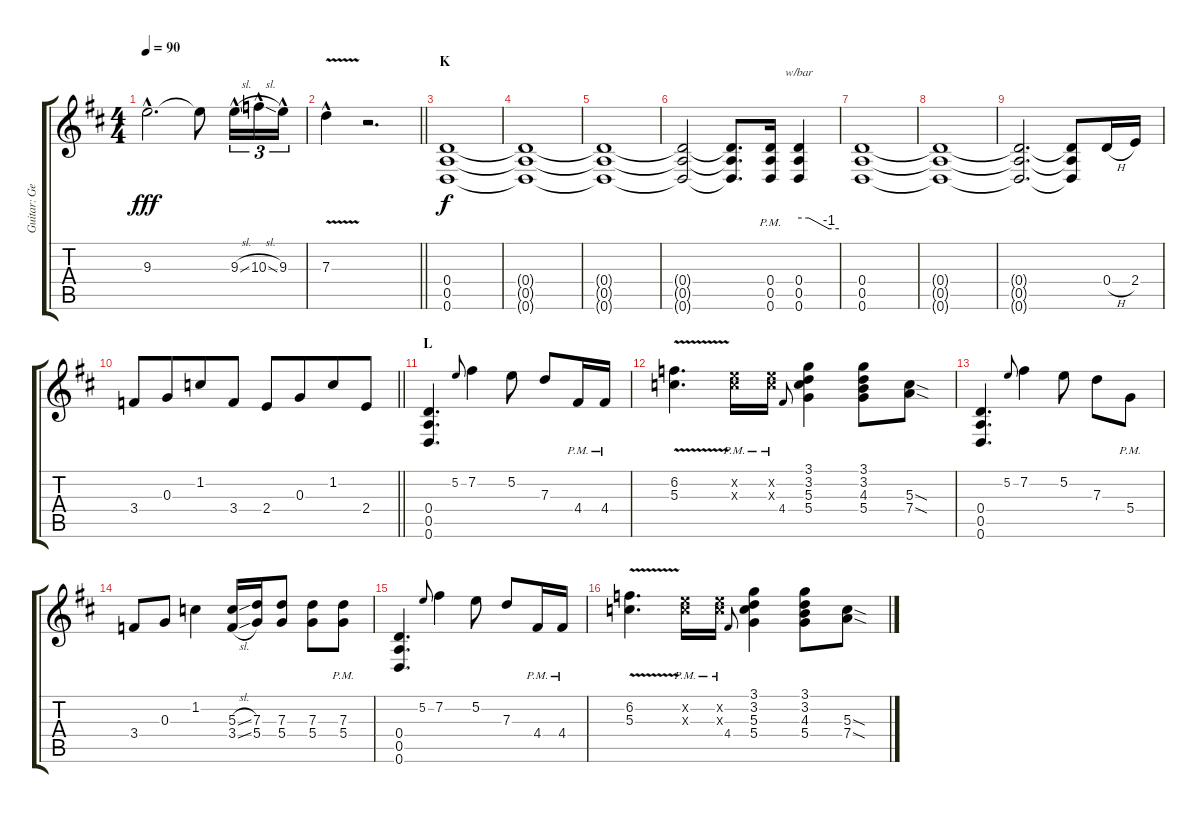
\track ("Guitar: George" "Guitar: Ge") {instrument distortionguitar}
\staff {score tabs}
\tuning (E4 B3 G3 D3 A2 D2) {hide}
\ts (4 4)
\tempo 90
\clef g2
\ks d
9.3{hac}.2{d dy fff} 9.3{t}.8 9.3{sl hac}.16{tu (3 2)} 10.3{sl hac}.16{tu (3 2)} 9.3{hac}.16{tu (3 2)} |
\barLineRight lightlight
7.3{v hac}.4 r.2{d} |
\section ("" "K")
(0.4 0.5 0.6).1{dy f volume 13 balance 11 instrument distortionguitar} |
(0.4{t} 0.5{t} 0.6{t}).1 |
(0.4{t} 0.5{t} 0.6{t}).1 |
(0.4{t} 0.5{t} 0.6{t}).2 (0.4{t} 0.5{t} 0.6{t}).8{d} (0.4{pm} 0.5{pm} 0.6{pm}).16 (0.4 0.5 0.6).4{tbe (custom default 0 0 15 0 45 -4 60 -4)} |
(0.4 0.5 0.6).1 |
(0.4{t} 0.5{t} 0.6{t}).1 |
(0.4{t} 0.5{t} 0.6{t}).2{d} (0.4{t} 0.5{t} 0.6{t}).8 0.4{h}.16 2.4.16 |
\barLineRight lightlight
3.4.8 0.3.8{beam merge} 1.2.8 3.4.8 2.4.8 0.3.8{beam merge} 1.2.8 2.4.8 |
\section ("" "L")
(0.4 0.5 0.6).4{d} 5.2.8{gr onbeat} 7.2.4 5.2.8 7.3.8 4.4{pm}.16 4.4{pm}.16 |
(6.2{v} 5.3{v}).4{d} (5.2{pm x} 5.3{pm x}).16 (5.2{pm x} 5.3{pm x}).16 4.4.8{gr onbeat} (3.1 3.2 5.3 5.4).4 (3.1 3.2 4.3 5.4).8 (5.3{sod} 7.4{sod}).8 |
(0.4 0.5 0.6).4{d} 5.2.8{gr onbeat} 7.2.4 5.2.8 7.3.8 5.4{pm}.8 |
3.4.8 0.3.8 1.2.4 (5.3{sl} 3.4{sl}).16 (7.3 5.4).16 (7.3 5.4).8 (7.3 5.4).8 (7.3{pm} 5.4{pm}).8 |
(0.4 0.5 0.6).4{d} 5.2.8{gr onbeat} 7.2.4 5.2.8 7.3.8 4.4{pm}.16 4.4{pm}.16 |
(6.2{v} 5.3{v}).4{d} (5.2{pm x} 5.3{pm x}).16 (5.2{pm x} 5.3{pm x}).16 4.4.8{gr onbeat} (3.1 3.2 5.3 5.4).4 (3.1 3.2 4.3 5.4).8 (5.3{sod} 7.4{sod}).8
